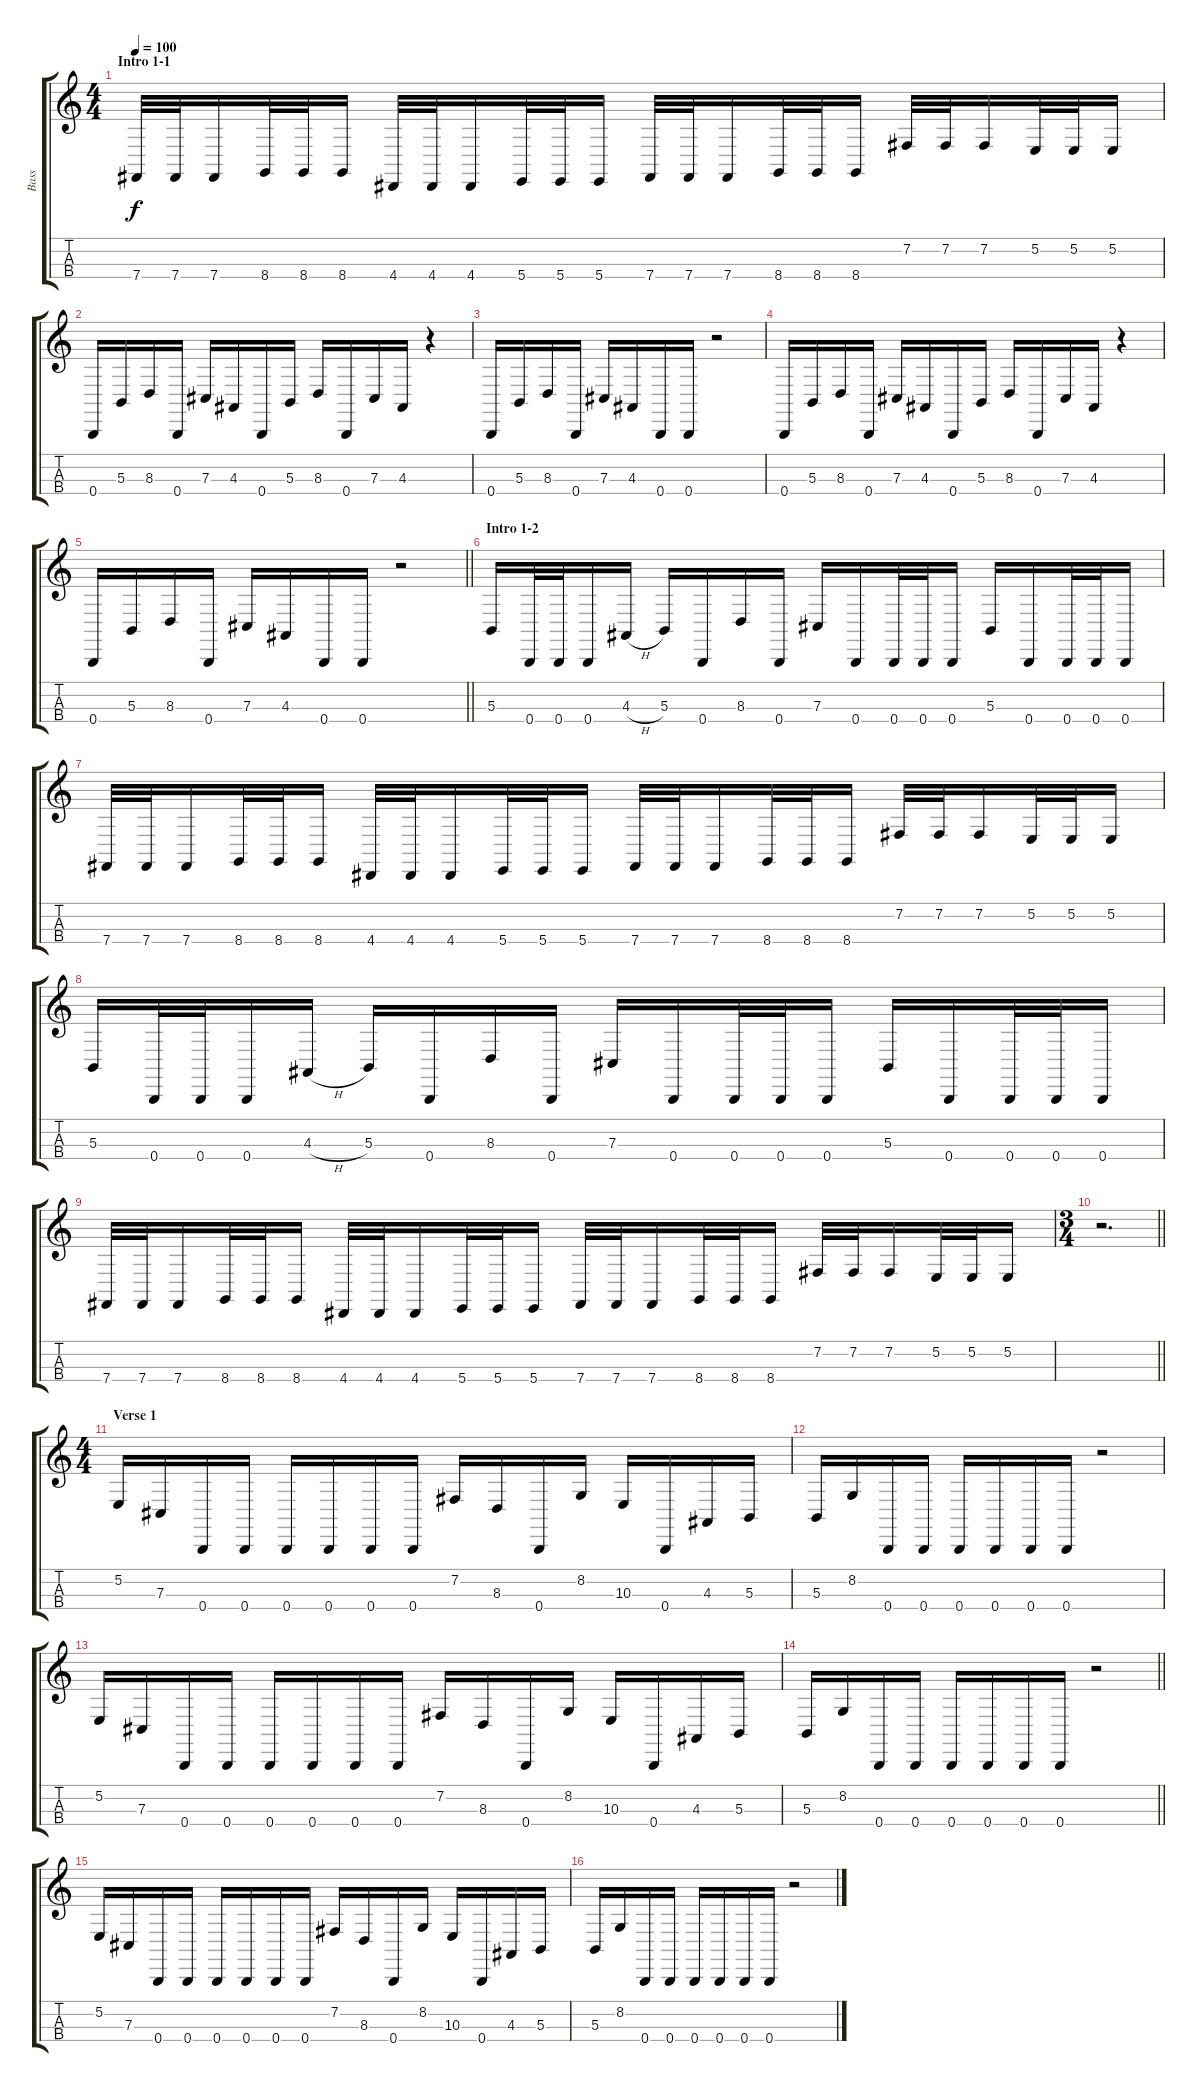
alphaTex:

\track ("Bass" "Bass") {instrument brightacousticpiano}
\staff {score tabs}
\tuning (E3 B2 Gb2 B1) {hide}
\ts (4 4)
\section ("" "Intro 1-1")
\tempo 100
\clef g2
\ks c
7.4.32{dy f instrument brightacousticpiano} 7.4.32 7.4.16 8.4.32 8.4.32 8.4.16 4.4.32 4.4.32 4.4.16 5.4.32 5.4.32 5.4.16 7.4.32 7.4.32 7.4.16 8.4.32 8.4.32 8.4.16 7.2.32 7.2.32 7.2.16 5.2.32 5.2.32 5.2.16 |
0.4.16 5.3.16 8.3.16 0.4.16 7.3.16 4.3.16 0.4.16 5.3.16 8.3.16 0.4.16 7.3.16 4.3.16 r.4 |
0.4.16 5.3.16 8.3.16 0.4.16 7.3.16 4.3.16 0.4.16 0.4.16 r.2 |
0.4.16 5.3.16 8.3.16 0.4.16 7.3.16 4.3.16 0.4.16 5.3.16 8.3.16 0.4.16 7.3.16 4.3.16 r.4 |
\barLineRight lightlight
0.4.16 5.3.16 8.3.16 0.4.16 7.3.16 4.3.16 0.4.16 0.4.16 r.2 |
\section ("" "Intro 1-2")
5.3.16 0.4.32 0.4.32 0.4.16 4.3{h}.16 5.3.16 0.4.16 8.3.16 0.4.16 7.3.16 0.4.16 0.4.32 0.4.32 0.4.16 5.3.16 0.4.16 0.4.32 0.4.32 0.4.16 |
7.4.32 7.4.32 7.4.16 8.4.32 8.4.32 8.4.16 4.4.32 4.4.32 4.4.16 5.4.32 5.4.32 5.4.16 7.4.32 7.4.32 7.4.16 8.4.32 8.4.32 8.4.16 7.2.32 7.2.32 7.2.16 5.2.32 5.2.32 5.2.16 |
5.3.16 0.4.32 0.4.32 0.4.16 4.3{h}.16 5.3.16 0.4.16 8.3.16 0.4.16 7.3.16 0.4.16 0.4.32 0.4.32 0.4.16 5.3.16 0.4.16 0.4.32 0.4.32 0.4.16 |
7.4.32 7.4.32 7.4.16 8.4.32 8.4.32 8.4.16 4.4.32 4.4.32 4.4.16 5.4.32 5.4.32 5.4.16 7.4.32 7.4.32 7.4.16 8.4.32 8.4.32 8.4.16 7.2.32 7.2.32 7.2.16 5.2.32 5.2.32 5.2.16 |
\ts (3 4)
\barLineRight lightlight
r.2{d} |
\ts (4 4)
\section ("" "Verse 1")
5.2.16 7.3.16 0.4.16 0.4.16 0.4.16 0.4.16 0.4.16 0.4.16 7.2.16 8.3.16 0.4.16 8.2.16 10.3.16 0.4.16 4.3.16 5.3.16 |
5.3.16 8.2.16 0.4.16 0.4.16 0.4.16 0.4.16 0.4.16 0.4.16 r.2 |
5.2.16 7.3.16 0.4.16 0.4.16 0.4.16 0.4.16 0.4.16 0.4.16 7.2.16 8.3.16 0.4.16 8.2.16 10.3.16 0.4.16 4.3.16 5.3.16 |
\barLineRight lightlight
5.3.16 8.2.16 0.4.16 0.4.16 0.4.16 0.4.16 0.4.16 0.4.16 r.2 |
5.2.16 7.3.16 0.4.16 0.4.16 0.4.16 0.4.16 0.4.16 0.4.16 7.2.16 8.3.16 0.4.16 8.2.16 10.3.16 0.4.16 4.3.16 5.3.16 |
5.3.16 8.2.16 0.4.16 0.4.16 0.4.16 0.4.16 0.4.16 0.4.16 r.2
